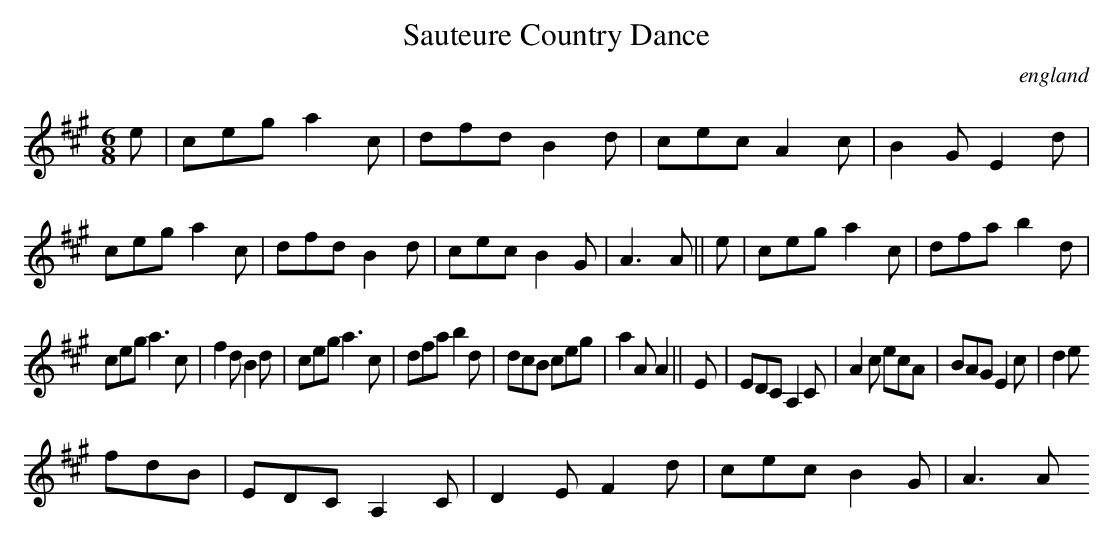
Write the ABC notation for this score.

X:1
T:Sauteure Country Dance
O:england
M:6/8
L:1/8
K:A Major
e|cega2c|dfdB2d|cecA2c|B2GE2d|cega2c|dfdB2d|cecB2G|A3A||e|cega2c|dfab2d|
cega3c|f2dB2d|cega3c|dfab2d|dcB ceg|a2AA2||E |EDCA,2C|A2c ecA|BAGE2c|d2e
fdB|EDCA,2C|D2EF2d|cecB2G|A3A
